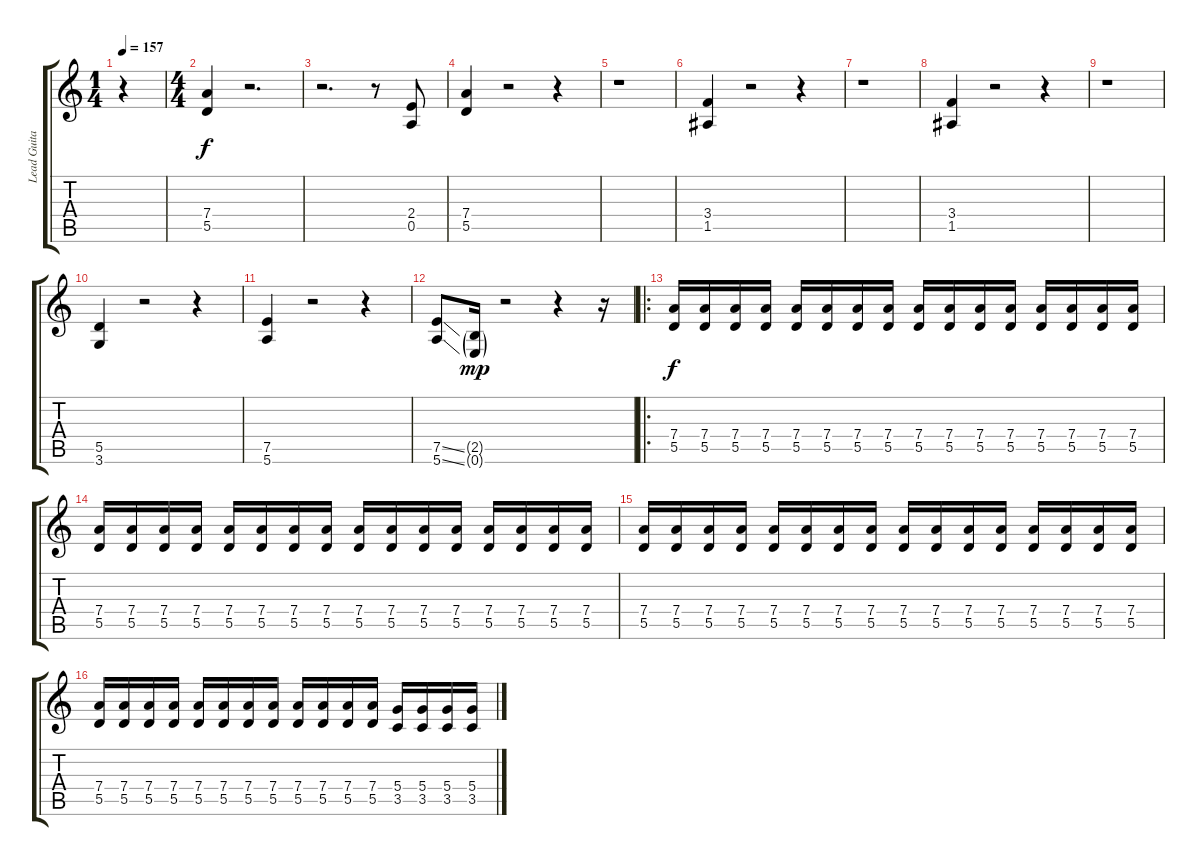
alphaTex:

\track ("Lead Guitar II" "Lead Guita") {instrument distortionguitar}
\staff {score tabs}
\tuning (E4 B3 G3 D3 A2 E2) {hide}
\ts (1 4)
\tempo 157
\clef g2
\ks c
r.4{dy f instrument distortionguitar} |
\ts (4 4)
(7.4 5.5).4 r.2{d} |
r.2{d} r.8 (2.4 0.5).8 |
(7.4 5.5).4 r.2 r.4 |
r.1 |
(3.4 1.5).4 r.2 r.4 |
r.1 |
(3.4 1.5).4 r.2 r.4 |
r.1 |
(5.5 3.6).4 r.2 r.4 |
(7.5 5.6).4 r.2 r.4 |
(7.5{ss} 5.6{ss}).8 (2.5{g} 0.6{g}).16{dy mp} r.2 r.4 r.16 |
\ro
(7.4 5.5).16{dy f} (7.4 5.5).16 (7.4 5.5).16 (7.4 5.5).16 (7.4 5.5).16 (7.4 5.5).16 (7.4 5.5).16 (7.4 5.5).16 (7.4 5.5).16 (7.4 5.5).16 (7.4 5.5).16 (7.4 5.5).16 (7.4 5.5).16 (7.4 5.5).16 (7.4 5.5).16 (7.4 5.5).16 |
(7.4 5.5).16 (7.4 5.5).16 (7.4 5.5).16 (7.4 5.5).16 (7.4 5.5).16 (7.4 5.5).16 (7.4 5.5).16 (7.4 5.5).16 (7.4 5.5).16 (7.4 5.5).16 (7.4 5.5).16 (7.4 5.5).16 (7.4 5.5).16 (7.4 5.5).16 (7.4 5.5).16 (7.4 5.5).16 |
(7.4 5.5).16 (7.4 5.5).16 (7.4 5.5).16 (7.4 5.5).16 (7.4 5.5).16 (7.4 5.5).16 (7.4 5.5).16 (7.4 5.5).16 (7.4 5.5).16 (7.4 5.5).16 (7.4 5.5).16 (7.4 5.5).16 (7.4 5.5).16 (7.4 5.5).16 (7.4 5.5).16 (7.4 5.5).16 |
(7.4 5.5).16 (7.4 5.5).16 (7.4 5.5).16 (7.4 5.5).16 (7.4 5.5).16 (7.4 5.5).16 (7.4 5.5).16 (7.4 5.5).16 (7.4 5.5).16 (7.4 5.5).16 (7.4 5.5).16 (7.4 5.5).16 (5.4 3.5).16 (5.4 3.5).16 (5.4 3.5).16 (5.4 3.5).16
